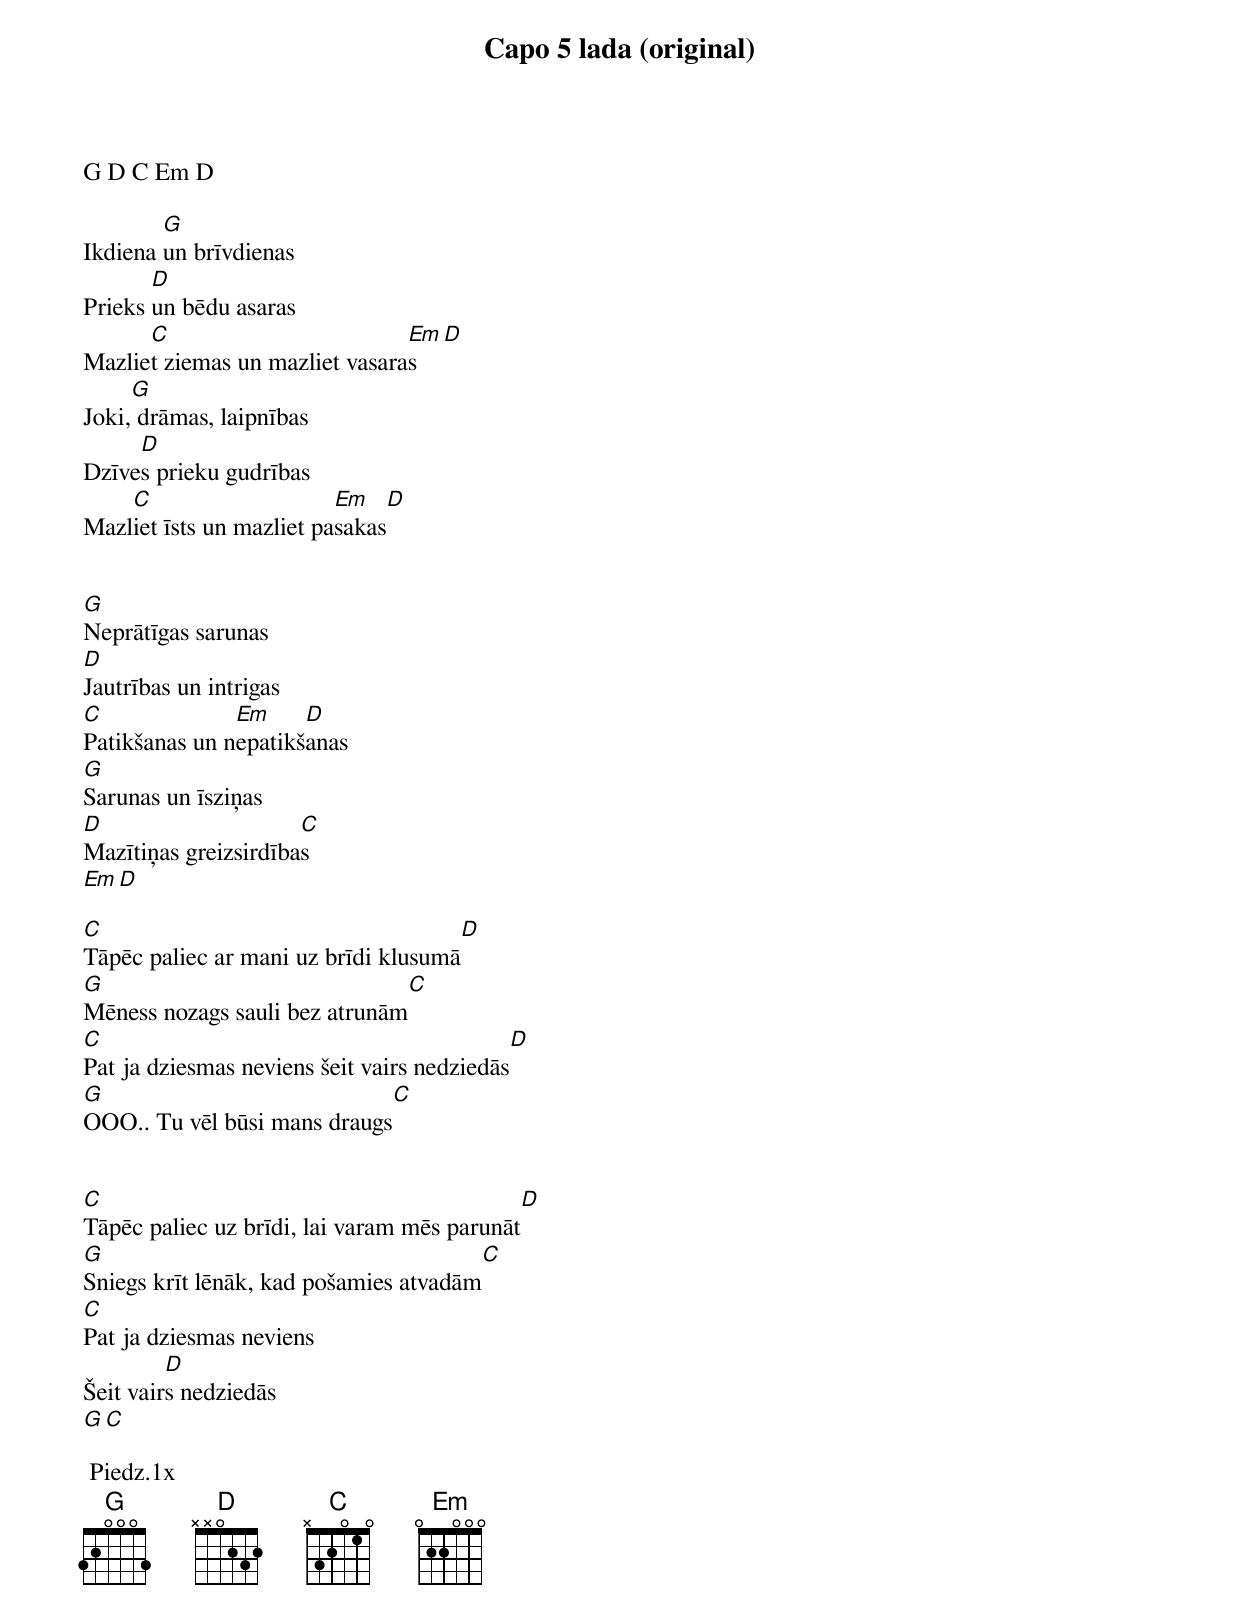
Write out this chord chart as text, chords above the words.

Capo 5 lada (original)
G D C Em D

        G
Ikdiena un brīvdienas
       D
Prieks un bēdu asaras
      C                         Em          D
Mazliet ziemas un mazliet vasaras
     G
Joki, drāmas, laipnības
     D
Dzīves prieku gudrības
    C                     Em           D
Mazliet īsts un mazliet pasakas


G
Neprātīgas sarunas
D
Jautrības un intrigas
C              Em     D
Patikšanas un nepatikšanas
G
Sarunas un īsziņas
D                     C
Mazītiņas greizsirdības
Em     D

C                                           D
Tāpēc paliec ar mani uz brīdi klusumā
G                                    C
Mēness nozags sauli bez atrunām
C                                                D
Pat ja dziesmas neviens šeit vairs nedziedās
G                                       C
OOO.. Tu vēl būsi mans draugs


C                                               D
Tāpēc paliec uz brīdi, lai varam mēs parunāt
G                                            C
Sniegs krīt lēnāk, kad pošamies atvadām
C
Pat ja dziesmas neviens
         D
Šeit vairs nedziedās
G     C

 Piedz.1x
